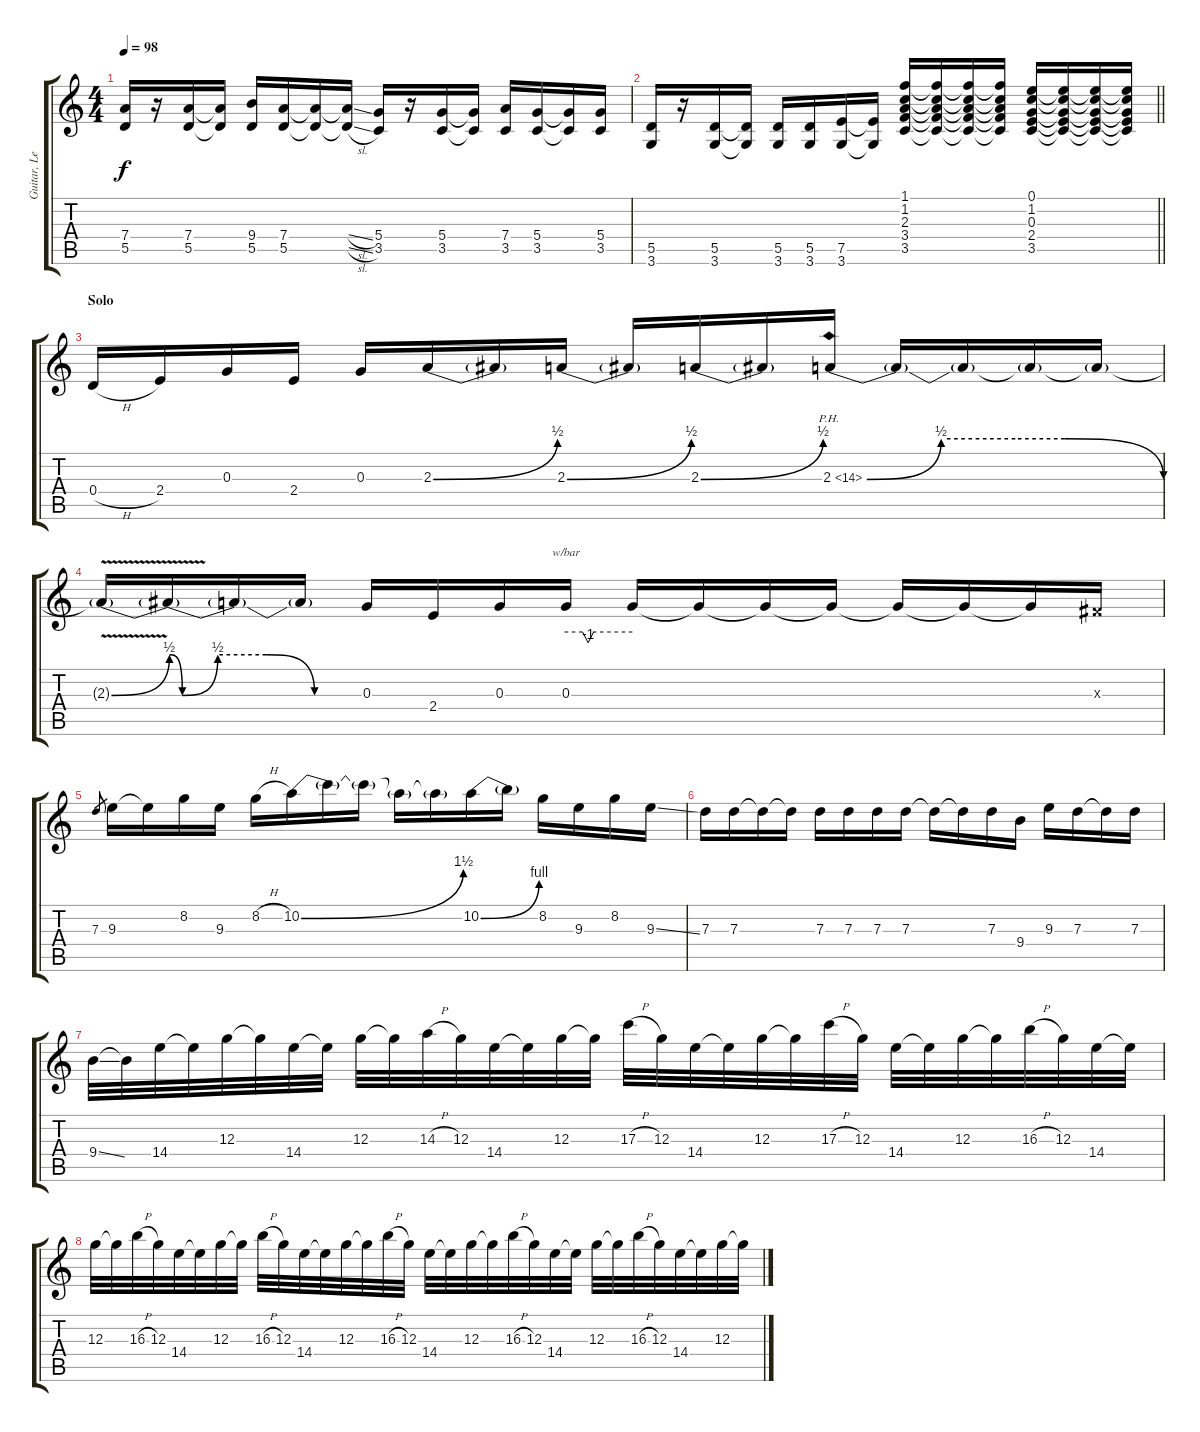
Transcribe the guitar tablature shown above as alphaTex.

\track ("Guitar, Lead" "Guitar, Le") {instrument overdrivenguitar}
\staff {score tabs}
\tuning (E4 B3 G3 D3 A2 E2) {hide}
\ts (4 4)
\tempo 98
\clef g2
\ks c
(7.4 5.5).16{dy f} r.16 (7.4 5.5).16 (7.4{t} 5.5{t}).16 (9.4 5.5).16 (7.4 5.5).16 (7.4{t} 5.5{t}).16 (7.4{sl t} 5.5{sl t}).16 (5.4 3.5).16 r.16 (5.4 3.5).16 (5.4{t} 3.5{t}).16 (7.4 3.5).16 (5.4 3.5).16 (5.4{t} 3.5{t}).16 (5.4 3.5).16 |
\barLineRight lightlight
(5.5 3.6).16 r.16 (5.5 3.6).16 (5.5{t} 3.6{t}).16 (5.5 3.6).16 (5.5 3.6).16 (7.5 3.6).16 (7.5{t} 3.6{t}).16 (1.1 1.2 2.3 3.4 3.5).16 (1.1{t} 1.2{t} 2.3{t} 3.4{t} 3.5{t}).16 (1.1{t} 1.2{t} 2.3{t} 3.4{t} 3.5{t}).16 (1.1{t} 1.2{t} 2.3{t} 3.4{t} 3.5{t}).16 (0.1 1.2 0.3 2.4 3.5).16 (0.1{t} 1.2{t} 0.3{t} 2.4{t} 3.5{t}).16 (0.1{t} 1.2{t} 0.3{t} 2.4{t} 3.5{t}).16 (0.1{t} 1.2{t} 0.3{t} 2.4{t} 3.5{t}).16 |
\section ("" "Solo")
0.4{h}.16 2.4.16 0.3.16 2.4.16 0.3.16 2.3{be (bend 0 0 60 2)}.16 2.3{t}.16 2.3{be (bend 0 0 60 2)}.16 2.3{t}.16 2.3{be (bend 0 0 60 2)}.16 2.3{t}.16 2.3{be (custom 0 0 15 2 30 2 40 2 60 0) ph 12}.16 2.3{t}.16 2.3{t}.16 2.3{t}.16 2.3{t}.16 |
2.3{be (bend 0 0 60 2) v t}.16 2.3{be (custom 0 2 4 0 15 2 30 2 45 0 60 0) t}.16 2.3{t}.16 2.3{t}.16 0.3.16 2.4.16 0.3.16 0.3.16{tbe (custom default 0 0 15 0 20 -4 25 0 60 0)} 0.3{t}.16 0.3{t}.16 0.3{t}.16 0.3{t}.16 0.3{t}.16 0.3{t}.16 0.3{t}.16 -1.3{x}.16 |
7.3.8{gr} 9.3.16 9.3{t}.16 8.2.16 9.3.16 8.2{h}.16 10.2{be (bend 0 0 60 6)}.16 10.2{t}.16 10.2{t}.16 10.2{t}.16 10.2{t}.16 10.2{be (bend 0 0 60 4)}.16 10.2{t}.16 8.2.16 9.3.16 8.2.16 9.3{ss}.16 |
7.3.16 7.3.16 7.3{t}.16 7.3{t}.16 7.3.16 7.3.16 7.3.16 7.3.16 7.3{t}.16 7.3{t}.16 7.3.16 9.4.16 9.3.16 7.3.16 7.3{t}.16 7.3.16 |
9.4{ss}.32 9.4{t}.32 14.4.32 14.4{t}.32 12.3.32 12.3{t}.32 14.4.32 14.4{t}.32 12.3.32 12.3{t}.32 14.3{h}.32 12.3.32 14.4.32 14.4{t}.32 12.3.32 12.3{t}.32 17.3{h}.32 12.3.32 14.4.32 14.4{t}.32 12.3.32 12.3{t}.32 17.3{h}.32 12.3.32 14.4.32 14.4{t}.32 12.3.32 12.3{t}.32 16.3{h}.32 12.3.32 14.4.32 14.4{t}.32 |
12.3.32 12.3{t}.32 16.3{h}.32 12.3.32 14.4.32 14.4{t}.32 12.3.32 12.3{t}.32 16.3{h}.32 12.3.32 14.4.32 14.4{t}.32 12.3.32 12.3{t}.32 16.3{h}.32 12.3.32 14.4.32 14.4{t}.32 12.3.32 12.3{t}.32 16.3{h}.32 12.3.32 14.4.32 14.4{t}.32 12.3.32 12.3{t}.32 16.3{h}.32 12.3.32 14.4.32 14.4{t}.32 12.3.32 12.3{t}.32
